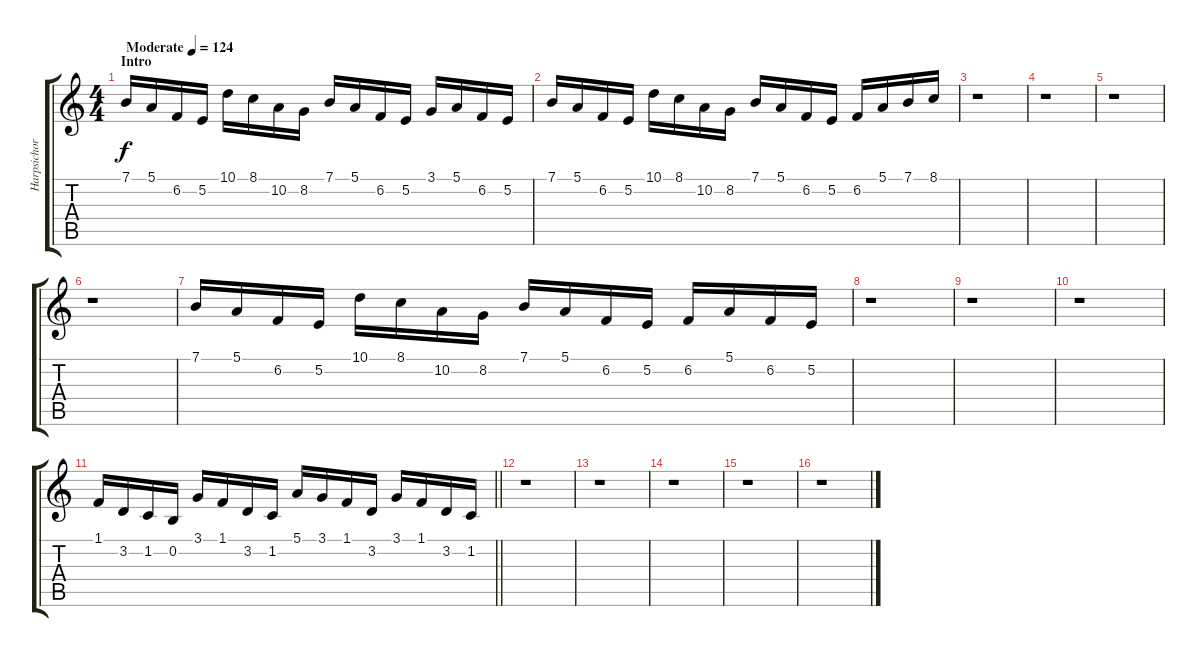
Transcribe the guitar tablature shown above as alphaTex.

\track ("Harpsichord" "Harpsichor") {instrument harpsichord}
\staff {score tabs}
\tuning (E4 B3 G3 D3 A2 E2) {hide}
\ts (4 4)
\section ("" "Intro")
\tempo (124 "Moderate")
\clef g2
\ks c
7.1.16{dy f instrument harpsichord} 5.1.16 6.2.16 5.2.16 10.1.16 8.1.16 10.2.16 8.2.16 7.1.16 5.1.16 6.2.16 5.2.16 3.1.16 5.1.16 6.2.16 5.2.16 |
7.1.16 5.1.16 6.2.16 5.2.16 10.1.16 8.1.16 10.2.16 8.2.16 7.1.16 5.1.16 6.2.16 5.2.16 6.2.16 5.1.16 7.1.16 8.1.16 |
r.1 |
r.1 |
r.1 |
r.1 |
7.1.16 5.1.16 6.2.16 5.2.16 10.1.16 8.1.16 10.2.16 8.2.16 7.1.16 5.1.16 6.2.16 5.2.16 6.2.16 5.1.16 6.2.16 5.2.16 |
r.1 |
r.1 |
r.1 |
\barLineRight lightlight
1.1.16 3.2.16 1.2.16 0.2.16 3.1.16 1.1.16 3.2.16 1.2.16 5.1.16 3.1.16 1.1.16 3.2.16 3.1.16 1.1.16 3.2.16 1.2.16 |
\section ("" "")
r.1 |
r.1 |
r.1 |
r.1 |
r.1
